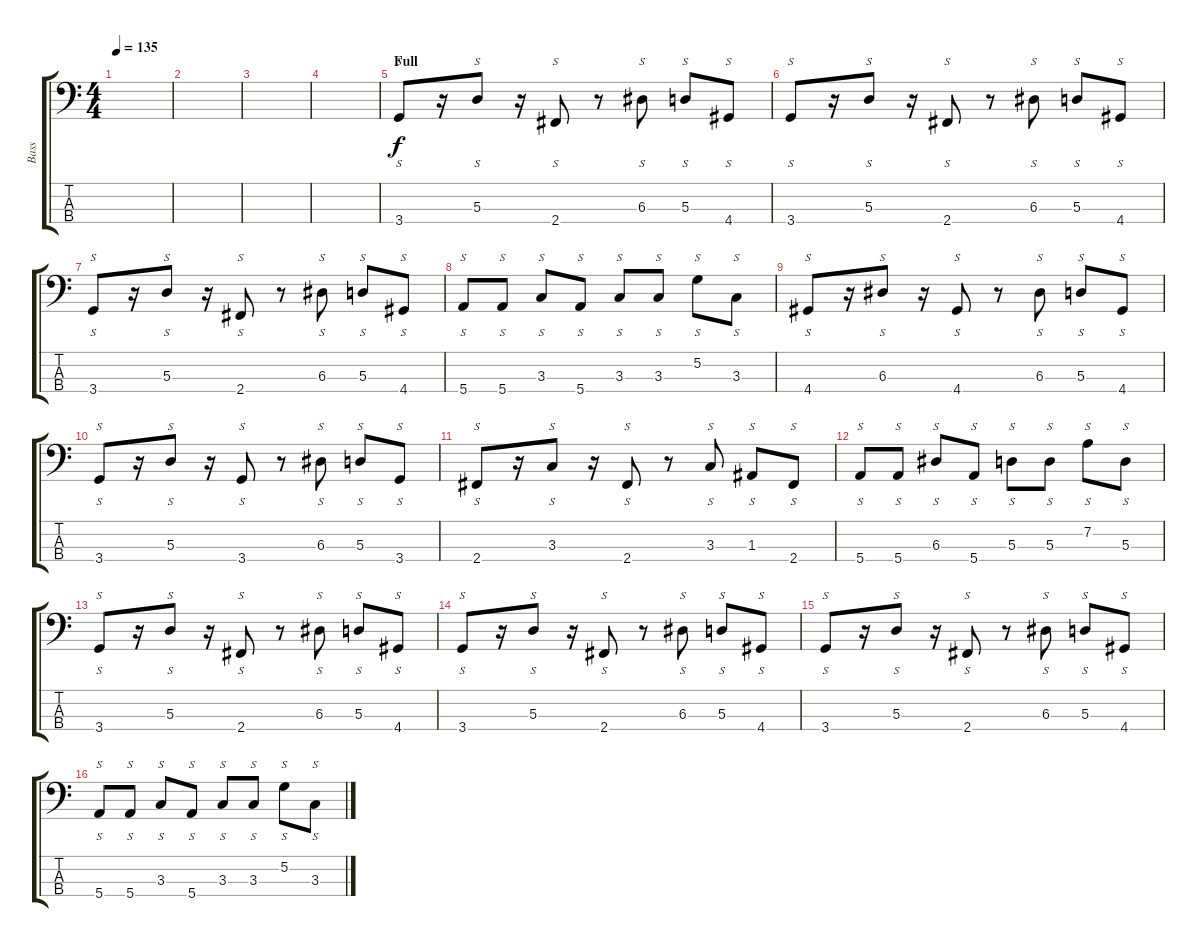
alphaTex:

\track ("Bass" "Bass") {instrument acousticbass}
\staff {score tabs}
\tuning (G2 D2 A1 E1) {hide}
\ts (4 4)
\tempo 135
\clef f4
\ks c
|
|
|
|
\section ("" "Full")
3.4.8{s} r.16 5.3.8{s} r.16 2.4.8{s} r.8 6.3.8{s} 5.3.8{s} 4.4.8{s} |
3.4.8{s} r.16 5.3.8{s} r.16 2.4.8{s} r.8 6.3.8{s} 5.3.8{s} 4.4.8{s} |
3.4.8{s} r.16 5.3.8{s} r.16 2.4.8{s} r.8 6.3.8{s} 5.3.8{s} 4.4.8{s} |
5.4.8{s} 5.4.8{s} 3.3.8{s} 5.4.8{s} 3.3.8{s} 3.3.8{s} 5.2.8{s} 3.3.8{s} |
4.4.8{s} r.16 6.3.8{s} r.16 4.4.8{s} r.8 6.3.8{s} 5.3.8{s} 4.4.8{s} |
3.4.8{s} r.16 5.3.8{s} r.16 3.4.8{s} r.8 6.3.8{s} 5.3.8{s} 3.4.8{s} |
2.4.8{s} r.16 3.3.8{s} r.16 2.4.8{s} r.8 3.3.8{s} 1.3.8{s} 2.4.8{s} |
5.4.8{s} 5.4.8{s} 6.3.8{s} 5.4.8{s} 5.3.8{s} 5.3.8{s} 7.2.8{s} 5.3.8{s} |
3.4.8{s} r.16 5.3.8{s} r.16 2.4.8{s} r.8 6.3.8{s} 5.3.8{s} 4.4.8{s} |
3.4.8{s} r.16 5.3.8{s} r.16 2.4.8{s} r.8 6.3.8{s} 5.3.8{s} 4.4.8{s} |
3.4.8{s} r.16 5.3.8{s} r.16 2.4.8{s} r.8 6.3.8{s} 5.3.8{s} 4.4.8{s} |
5.4.8{s} 5.4.8{s} 3.3.8{s} 5.4.8{s} 3.3.8{s} 3.3.8{s} 5.2.8{s} 3.3.8{s}
